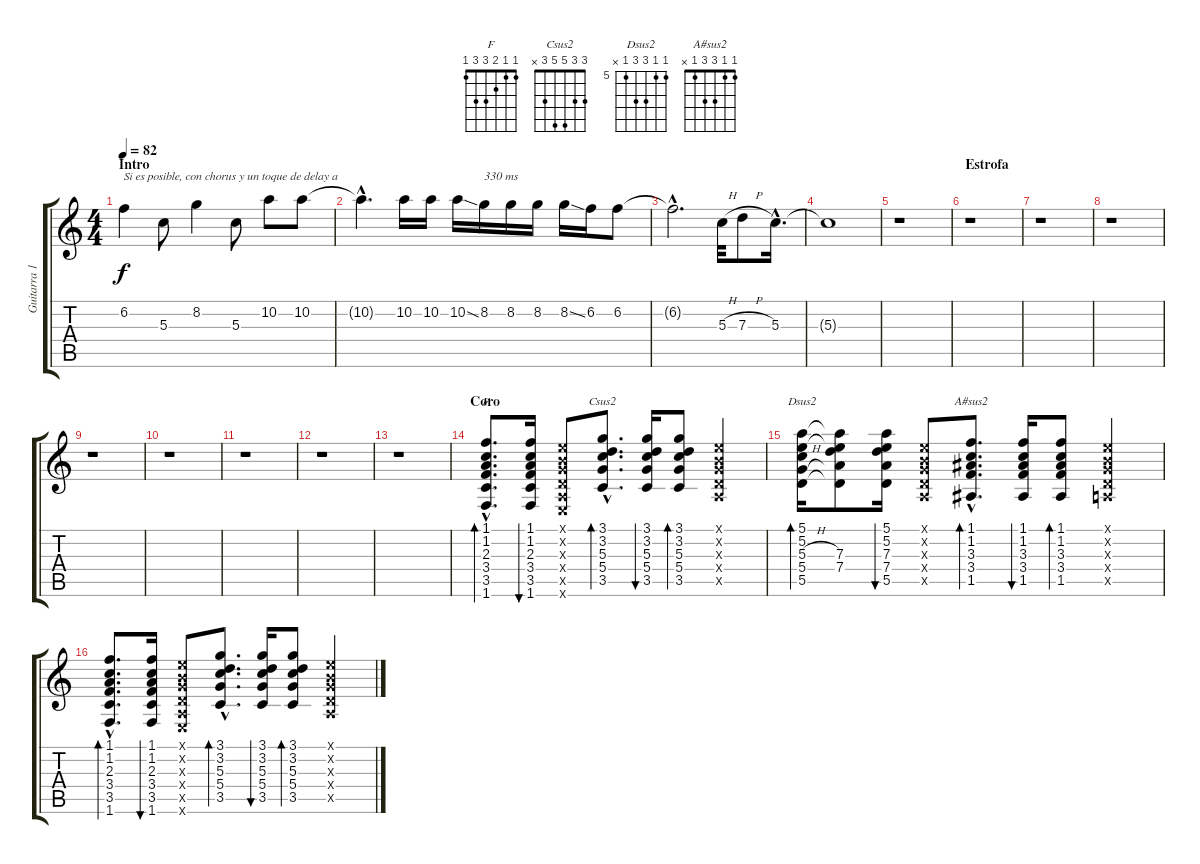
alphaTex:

\track ("Guitarra 1" "Guitarra 1") {instrument acousticguitarsteel}
\staff {score tabs}
\tuning (E4 B3 G3 D3 A2 E2) {hide}
\chord ("F" 1 1 2 3 3 1)
\chord ("Csus2" 3 3 5 5 3 x)
\chord ("Dsus2" 5 5 7 7 5 x) {firstfret 5}
\chord ("A#sus2" 1 1 3 3 1 x)
\ts (4 4)
\section ("" "Intro")
\tempo 82
\clef g2
\ks c
6.2.4{txt "Si es posible, con chorus y un toque de delay a" dy f instrument acousticguitarsteel} 5.3.8 8.2.4 5.3.8 10.2.8 10.2.8 |
10.2{hac t}.4{d} 10.2.16 10.2.16 10.2{ss}.16 8.2.16{txt "330 ms"} 8.2.16 8.2.16 8.2{ss}.16 6.2.16 6.2.8 |
6.2{hac t}.2{d} 5.3{h}.32 7.3{h}.8 5.3{hac}.16{d} |
5.3{t}.1 |
r.1 |
\section ("" "Estrofa")
r.1 |
r.1 |
r.1 |
r.1 |
r.1 |
r.1 |
r.1 |
r.1 |
\section ("" "Coro")
(1.1{hac} 1.2{hac} 2.3{hac} 3.4{hac} 3.5{hac} 1.6{hac}).8{d bd 60 ch "F" balance 0} (1.1 1.2 2.3 3.4 3.5 1.6).16{bu 60} (0.1{x} 0.2{x} 0.3{x} 0.4{x} 0.5{x} 0.6{x}).8 (3.1{hac} 3.2{hac} 5.3{hac} 5.4{hac} 3.5{hac}).8{d bd 60 ch "Csus2"} (3.1 3.2 5.3 5.4 3.5).16{bu 60} (3.1 3.2 5.3 5.4 3.5).8{bd 60} (0.1{x} 0.2{x} 0.3{x} 0.4{x} 0.5{x}).4 |
(5.1 5.2 5.3{h} 5.4{h} 5.5).16{bd 60 ch "Dsus2"} (5.1{t} 5.2{t} 7.3 7.4 5.5{t}).8 (5.1 5.2 7.3 7.4 5.5).16{bu 60} (0.1{x} 0.2{x} 0.3{x} 0.4{x} 0.5{x}).8 (1.1{hac} 1.2{hac} 3.3{hac} 3.4{hac} 1.5{hac}).8{d bd 60 ch "A#sus2"} (1.1 1.2 3.3 3.4 1.5).16{bu 60} (1.1 1.2 3.3 3.4 1.5).8{bd 60} (0.1{x} 0.2{x} 0.3{x} 0.4{x} 0.5{x}).4 |
(1.1{hac} 1.2{hac} 2.3{hac} 3.4{hac} 3.5{hac} 1.6{hac}).8{d bd 60} (1.1 1.2 2.3 3.4 3.5 1.6).16{bu 60} (0.1{x} 0.2{x} 0.3{x} 0.4{x} 0.5{x} 0.6{x}).8 (3.1{hac} 3.2{hac} 5.3{hac} 5.4{hac} 3.5{hac}).8{d bd 60} (3.1 3.2 5.3 5.4 3.5).16{bu 60} (3.1 3.2 5.3 5.4 3.5).8{bd 60} (0.1{x} 0.2{x} 0.3{x} 0.4{x} 0.5{x}).4
